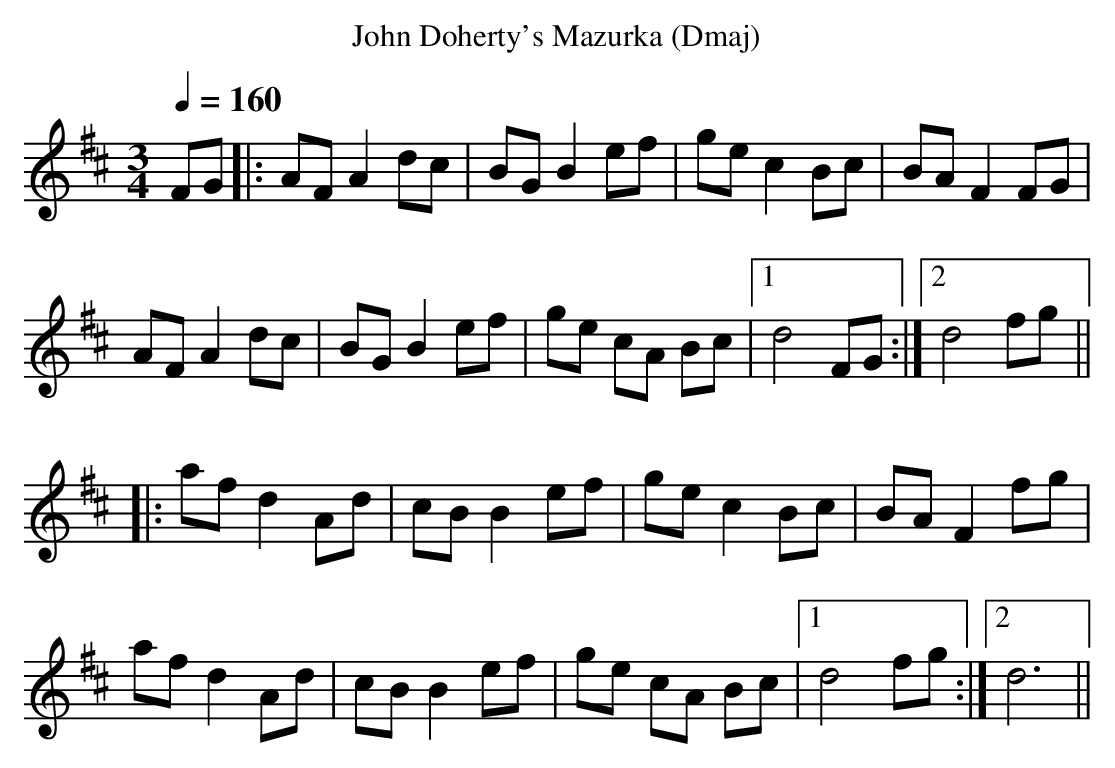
X:1
T:John Doherty's Mazurka (Dmaj)
Q:1/4=160
M:3/4
L:1/8
K:Dmaj
FG|:AFA2dc|BGB2ef|gec2Bc|BAF2FG|
AFA2dc|BGB2ef|ge cA Bc|1d4FG:|2d4fg||
|:afd2Ad|cBB2ef|gec2Bc|BAF2fg|
afd2Ad|cBB2ef|ge cA Bc|1d4fg:|2d6||
